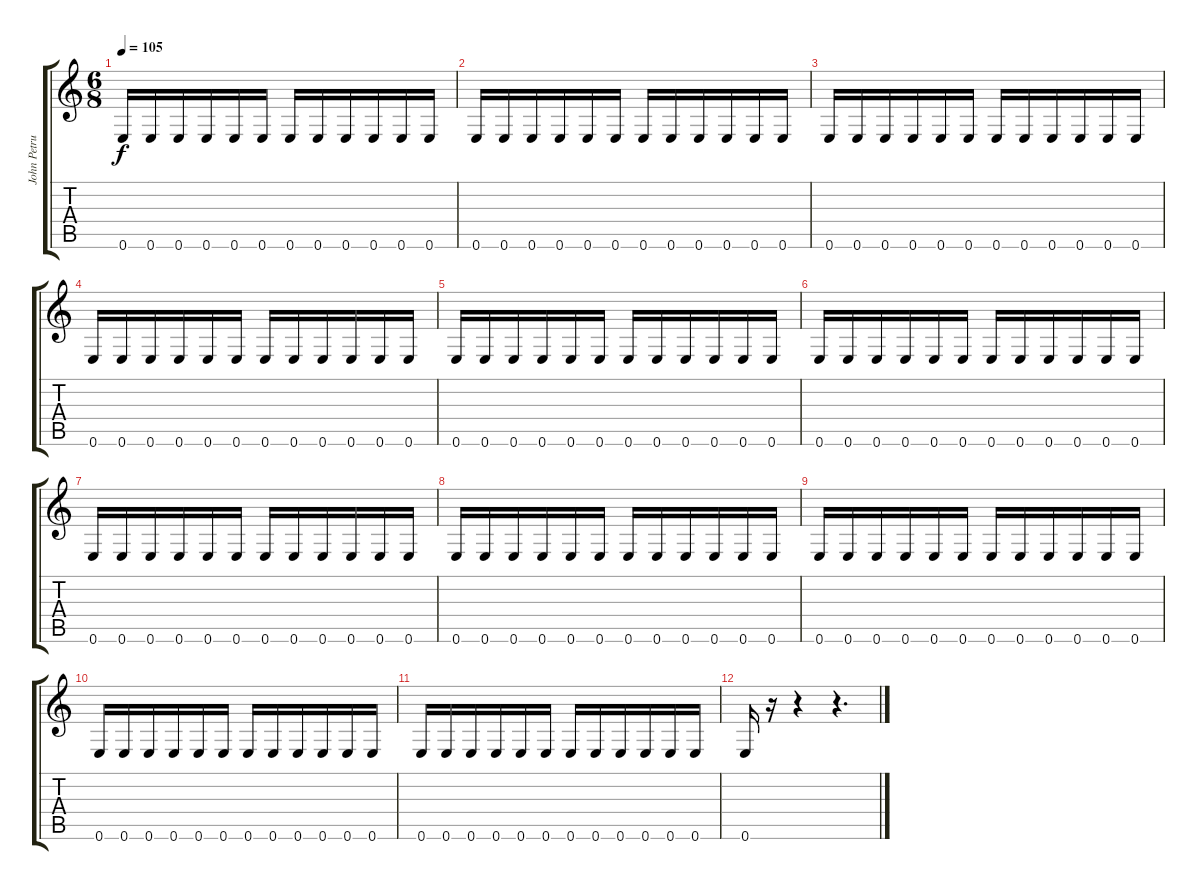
\track ("John Petrucci" "John Petru") {instrument distortionguitar}
\staff {score tabs}
\tuning (E4 B3 G3 D3 A2 E2) {hide}
\ts (6 8)
\tempo 105
\clef g2
\ks c
0.6.16{dy f} 0.6.16 0.6.16 0.6.16 0.6.16 0.6.16 0.6.16 0.6.16 0.6.16 0.6.16 0.6.16 0.6.16 |
0.6.16 0.6.16 0.6.16 0.6.16 0.6.16 0.6.16 0.6.16 0.6.16 0.6.16 0.6.16 0.6.16 0.6.16 |
0.6.16 0.6.16 0.6.16 0.6.16 0.6.16 0.6.16 0.6.16 0.6.16 0.6.16 0.6.16 0.6.16 0.6.16 |
0.6.16 0.6.16 0.6.16 0.6.16 0.6.16 0.6.16 0.6.16 0.6.16 0.6.16 0.6.16 0.6.16 0.6.16 |
0.6.16 0.6.16 0.6.16 0.6.16 0.6.16 0.6.16 0.6.16 0.6.16 0.6.16 0.6.16 0.6.16 0.6.16 |
0.6.16 0.6.16 0.6.16 0.6.16 0.6.16 0.6.16 0.6.16 0.6.16 0.6.16 0.6.16 0.6.16 0.6.16 |
0.6.16 0.6.16 0.6.16 0.6.16 0.6.16 0.6.16 0.6.16 0.6.16 0.6.16 0.6.16 0.6.16 0.6.16 |
0.6.16 0.6.16 0.6.16 0.6.16 0.6.16 0.6.16 0.6.16 0.6.16 0.6.16 0.6.16 0.6.16 0.6.16 |
0.6.16 0.6.16 0.6.16 0.6.16 0.6.16 0.6.16 0.6.16 0.6.16 0.6.16 0.6.16 0.6.16 0.6.16 |
0.6.16 0.6.16 0.6.16 0.6.16 0.6.16 0.6.16 0.6.16 0.6.16 0.6.16 0.6.16 0.6.16 0.6.16 |
0.6.16 0.6.16 0.6.16 0.6.16 0.6.16 0.6.16 0.6.16 0.6.16 0.6.16 0.6.16 0.6.16 0.6.16 |
0.6.16 r.16 r.4 r.4{d}
